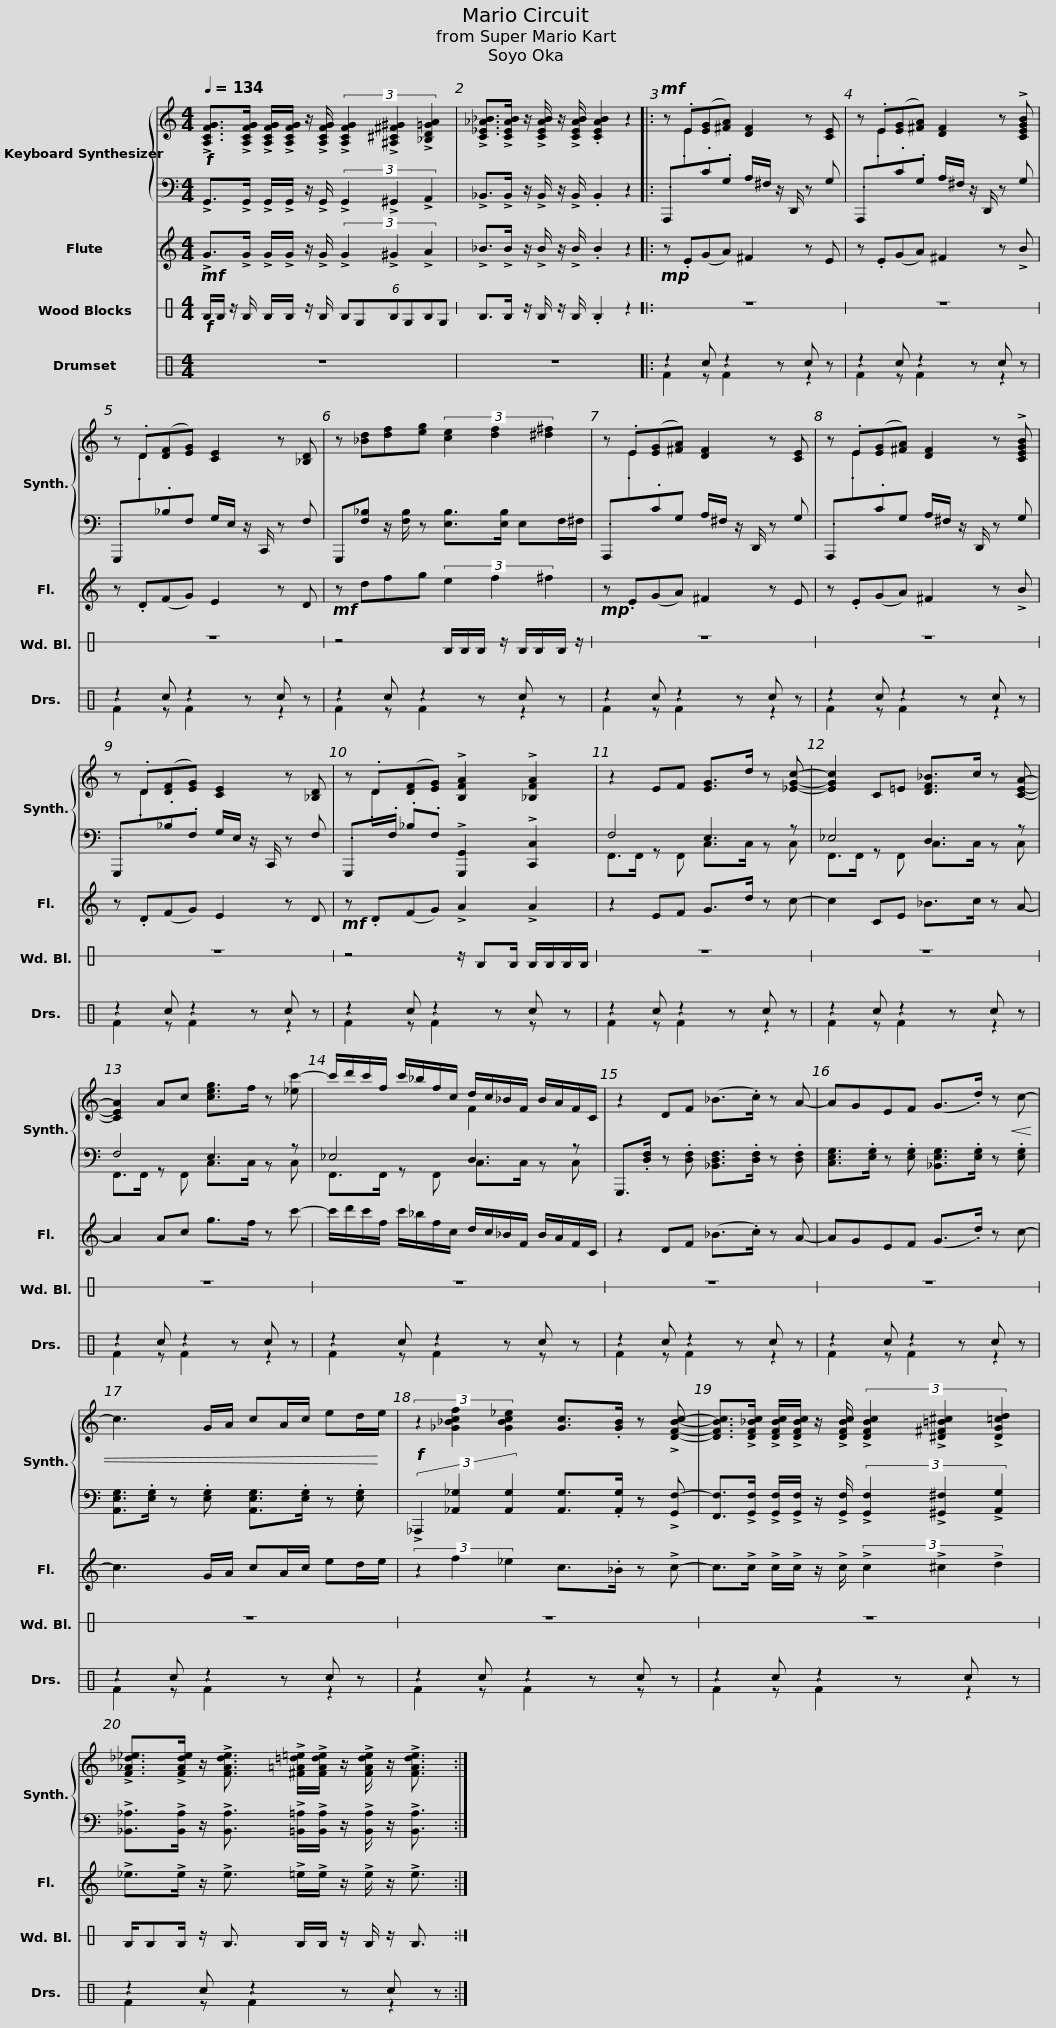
X:1
%%score { ( 1 4 ) | ( 2 3 ) } 5 6 ( 7 8 )
L:1/8
Q:1/4=134
M:4/4
I:linebreak $
K:C
V:1 treble
V:4 treble
V:2 bass
V:3 bass
V:5 treble
V:6 perc stafflines=1
K:none
V:7 perc
K:none
V:8 perc
K:none
V:1
!f! !>![A,CFG]>!>![A,CFG] !>![A,CFG]/!>![A,CFG]/ z/ !>![A,CFG]/ (3!>![A,CFG]2 !>![^A,^C^F^G]2 !>![_B,D=GA]2 | !>![C_E_A_B]>!>![CEAB] z/ !>![CEAB]/ z/ !>![CEAB]/ .[CEAB]2 z2 |:$!mf! z .E([EG][^FA]) [DF]2 z [CE] | z .E([EG][^FA]) [DF]2 z !>![CEGB] | z .D([DF][EG]) [CE]2 z [_B,D] |$ %5
 z [_Bd][df][eg] (3[ce]2 [df]2 [^d^f]2 | z .E([EG][^FA]) [DF]2 z [CE] |$ z .E([EG][^FA]) [DF]2 z !>![CEGB] | z .D([DF][EG]) [CE]2 z [_B,D] | z .D([DF][EG]) !>![B,FA]2 !>![_B,FA]2 |$ %10
 z2 EF [EG]>d z [_EGc]- | [EGc]2 C=E [DF_B]>c z [CEA]- | [CEA]2 Ac [ceg]>f z [_ec'-] |$ c'/d'/c'/f/ c'/_b/f/c/ d/c/_B/F/ B/A/F/C/ | z2 DF (_B>.c) z A- | %15
 AGEF (G>.d) z!<(! c- |$ c3 G/A/ cA/c/ ed/!<)!e/ |!f! (3z2 [_G_Bcf]2 [GBc_e]2 [Gc]>.[GB] z !>![DFBc]- |$ [DFBc]>!>![DF_Bc] !>![DFBc]/!>![DFBc]/ z/ !>![DFBc]/ (3!>![DFBc]2 !>![^D^F=B^c]2 !>![DG=cd]2 | !>![F_A_d_e]>!>![FAde] z/ !>![FAde]3/2 !>![^F=A=d=e]/!>![FAde]/ z/ !>![FAde]/ z/ !>![FAde]3/2 :| %20
V:2
 !>!G,,>!>!G,, !>!G,,/!>!G,,/ z/ !>!G,,/ (3!>!G,,2 !>!^G,,2 !>!A,,2 | !>!_B,,>!>!B,, z/ !>!B,,/ z/ !>!B,,/ .B,,2 z2 |:$ .A,,,[I:staff -1].E[I:staff +1].C.G, A,/^F,/ z/ D,,/ z G, | .A,,,[I:staff -1].E[I:staff +1].C.G, A,/^F,/ z/ D,,/ z G, | .G,,,[I:staff -1].D[I:staff +1]._B,.F, G,/E,/ z/ C,,/ z F, |$ %5
 G,,,[F,_B,] z/ [F,B,]/ z [E,B,]>[E,B,] E,F,/^F,/ | .A,,,[I:staff -1].E[I:staff +1].C.G, A,/^F,/ z/ D,,/ z G, |$ .A,,,[I:staff -1].E[I:staff +1].C.G, A,/^F,/ z/ D,,/ z G, | .G,,,[I:staff -1].D[I:staff +1]._B,.F, G,/E,/ z/ C,,/ z F, | .G,,,[I:staff -1].D/[I:staff +1].F,/ ._B,.F, !>![G,,,G,,]2 !>![C,,C,]2 |$ %10
 F,4 E,3 z | _E,4 D,3 z | F,4 E,3 z |$ _E,4 D,3 z | G,,,>.[D,F,] z .[D,F,] [_B,,D,F,]>.[D,F,] z .[D,F,] | %15
 [C,E,G,]>.[E,G,] z .[E,G,] [_B,,E,G,]>.[E,G,] z .[E,G,] |$ [A,,E,G,]>.[E,G,] z .[E,G,] [A,,E,G,]>.[E,G,] z .[E,G,] | (3!>!_A,,,2 [_A,,_G,]2 [A,,G,]2 [A,,G,]>.[A,,G,] z !>![G,,F,]- |$ [F,,F,]>!>![G,,F,] !>![G,,F,]/!>![G,,F,]/ z/ !>![G,,F,]/ (3!>![G,,F,]2 !>![^G,,^F,]2 !>![A,,G,]2 | !>![_B,,_A,]>!>![B,,A,] z/ !>![B,,A,]3/2 !>![=B,,=A,]/!>![B,,A,]/ z/ !>![B,,A,]/ z/ !>![B,,A,]3/2 :| %20
V:3
 x8 | x8 |:$ x8 | x8 | x8 |$ %5
 x8 | x8 |$ x8 | x8 | x8 |$ %10
 F,,>F,, z F,, C,>C, z C, | F,,>F,, z F,, C,>C, z C, | F,,>F,, z F,, C,>C, z C, |$ F,,>F,, z F,, C,>C, z C, | x8 | %15
 x8 |$ x8 | x8 |$ x8 | x8 :| %20
V:4
 x8 | x8 |:$ x8 | x8 | x8 |$ %5
 x8 | x8 |$ x8 | x8 | x8 |$ %10
 x8 | x8 | x8 |$ x4 F2 x2 | x8 | %15
 x8 |$ x8 | x8 |$ x8 | x8 :| %20
V:5
!mf! !>!G>!>!G !>!G/!>!G/ z/ !>!G/ (3!>!G2 !>!^G2 !>!A2 | !>!_B>!>!B z/ !>!B/ z/ !>!B/ .B2 z2 |:$!mp! z .E(GA) ^F2 z E | z .E(GA) ^F2 z !>!B | z .D(FG) E2 z D |$ %5
!mf! z dfg (3e2 f2 ^f2 |!mp! z .E(GA) ^F2 z E |$ z .E(GA) ^F2 z !>!B | z .D(FG) E2 z D |!mf! z .D(FG) !>!A2 !>!A2 |$ %10
 z2 EF G>d z c- | c2 CE _B>c z A- | A2 Ac g>f z c'- |$ c'/d'/c'/f/ c'/_b/f/c/ d/c/_B/F/ B/A/F/C/ | z2 DF (_B>.c) z A- | %15
 AGEF (G>.d) z c- |$ c3 G/A/ cA/c/ ed/e/ | (3z2 f2 _e2 c>._B z !>!c- |$ c>!>!c !>!c/!>!c/ z/ !>!c/ (3!>!c2 !>!^c2 !>!d2 | !>!_e>!>!e z/ !>!e3/2 !>!=e/!>!e/ z/ !>!e/ z/ !>!e3/2 :| %20
V:6
!f! F/F/ z/ F/ F/F/ z/ F/ (6:4:6FDFDFD | F>F z/ F/ z/ F/ .F2 z2 |:$ z8 | z8 | z8 |$ %5
 z4 F/F/F/ z/ F/F/F/ z/ | z8 |$ z8 | z8 | z4 z/ FF/ F/F/F/F/ |$ %10
 z8 | z8 | z8 |$ z8 | z8 | %15
 z8 |$ z8 | z8 |$ z8 | F/FF/ z/ F3/2 F/F/ z/ F/ z/ F3/2 :| %20
V:7
 z8 | z8 |:$ z2 c z2 z c z | z2 c z2 z c z | z2 c z2 z c z |$ %5
 z2 c z2 z c z | z2 c z2 z c z |$ z2 c z2 z c z | z2 c z2 z c z | z2 c z2 z c z |$ %10
 z2 c z2 z c z | z2 c z2 z c z | z2 c z2 z c z |$ z2 c z2 z c z | z2 c z2 z c z | %15
 z2 c z2 z c z |$ z2 c z2 z c z | z2 c z2 z c z |$ z2 c z2 z c z | z2 c z2 z c z :| %20
V:8
 x8 | x8 |:$ F2 z F2 z z2 | F2 z F2 z z2 | F2 z F2 z z2 |$ %5
 F2 z F2 z z2 | F2 z F2 z z2 |$ F2 z F2 z z2 | F2 z F2 z z2 | F2 z F2 z z x |$ %10
 F2 z F2 z z2 | F2 z F2 z z2 | F2 z F2 z z2 |$ F2 z F2 z z x | F2 z F2 z z2 | %15
 F2 z F2 z z2 |$ F2 z F2 z z2 | F2 z F2 z z x |$ F2 z F2 z z2 | F2 z F2 z z2 :| %20
